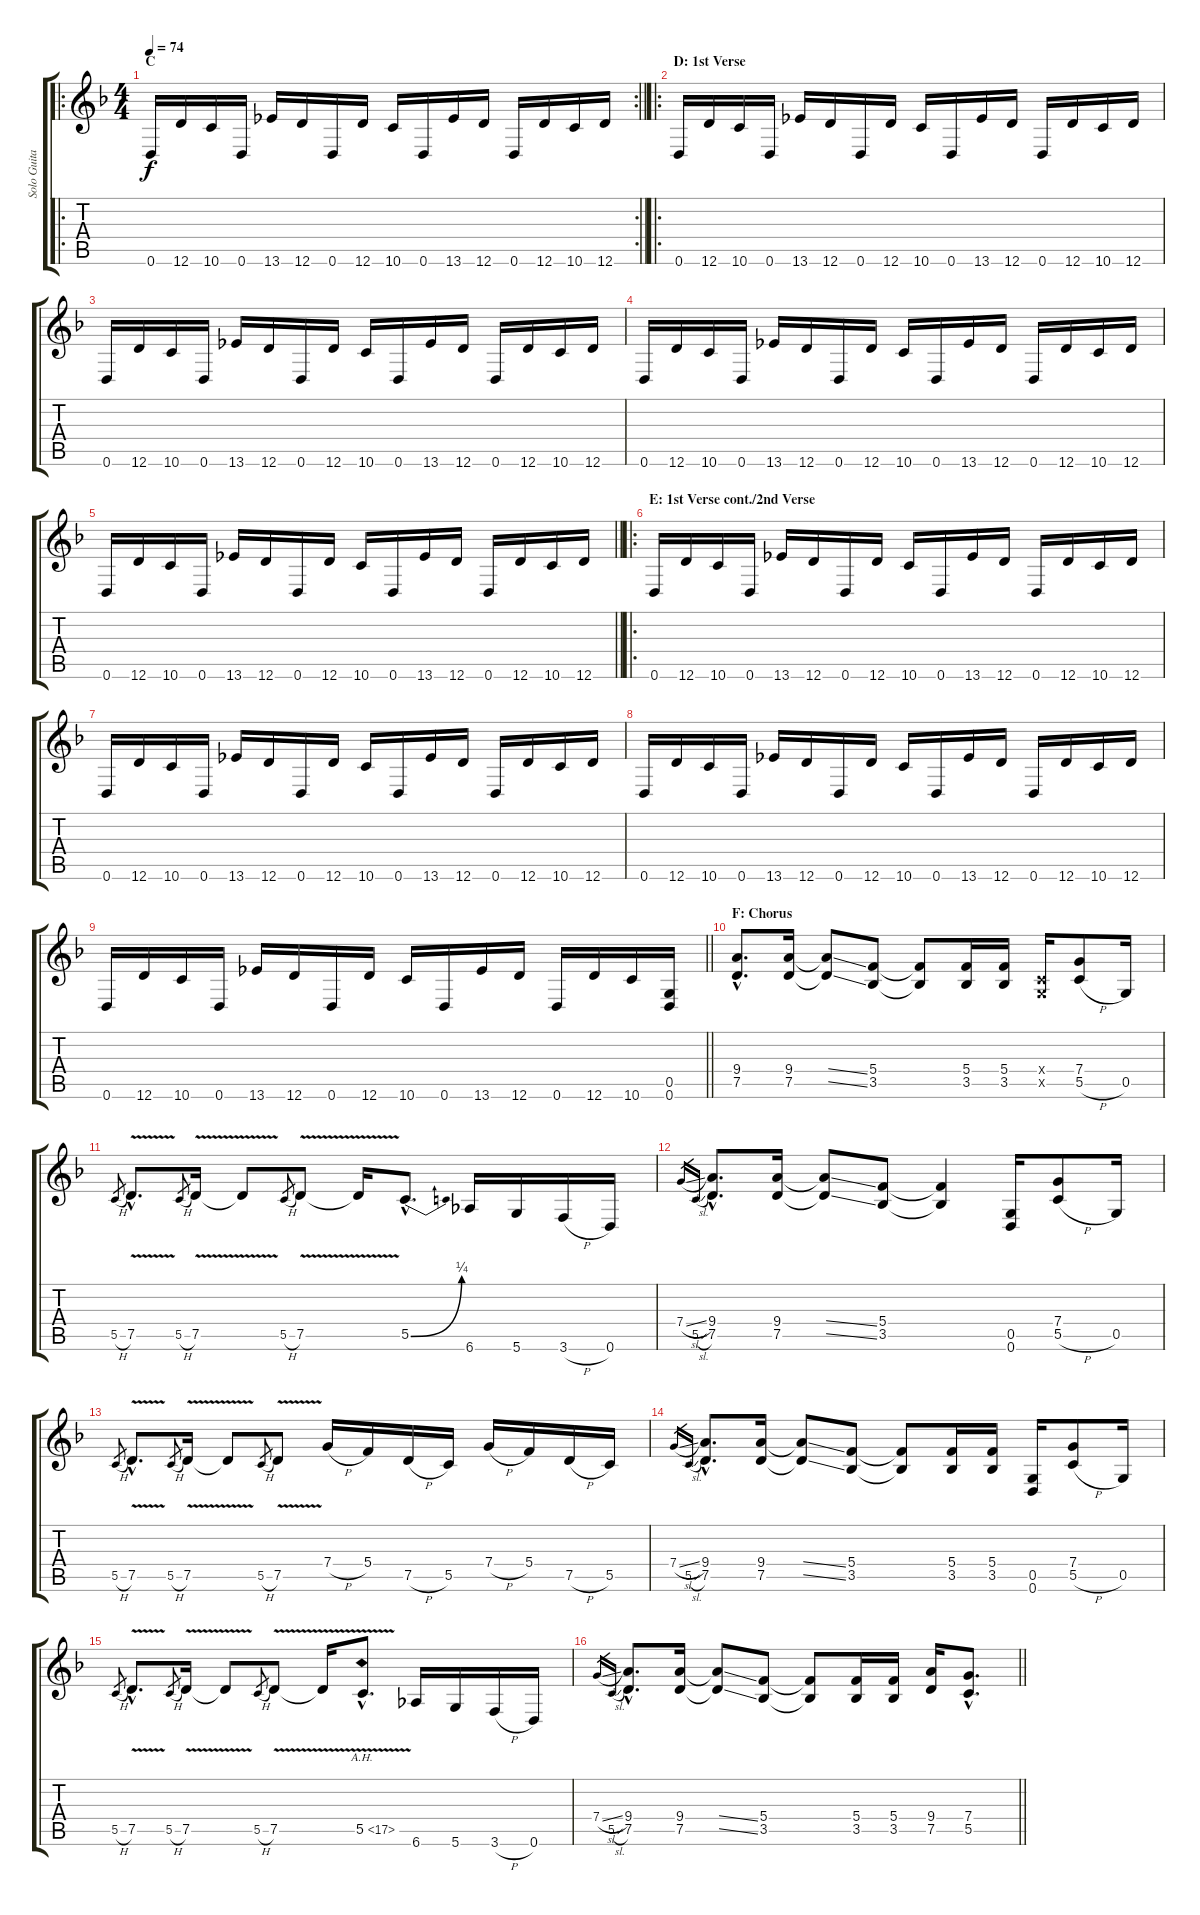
\track ("Solo Guitar" "Solo Guita") {instrument distortionguitar}
\staff {score tabs}
\tuning (D4 A3 F3 C3 G2 D2) {hide}
\ro
\rc 2
\ts (4 4)
\section ("" "C")
\tempo 74
\clef g2
\barLineRight lightlight
\ks dminor
0.6.16{dy f} 12.6.16 10.6.16 0.6.16 13.6.16 12.6.16 0.6.16 12.6.16 10.6.16 0.6.16 13.6.16 12.6.16 0.6.16 12.6.16 10.6.16 12.6.16 |
\ro
\section ("" "D: 1st Verse")
0.6.16 12.6.16 10.6.16 0.6.16 13.6.16 12.6.16 0.6.16 12.6.16 10.6.16 0.6.16 13.6.16 12.6.16 0.6.16 12.6.16 10.6.16 12.6.16 |
0.6.16 12.6.16 10.6.16 0.6.16 13.6.16 12.6.16 0.6.16 12.6.16 10.6.16 0.6.16 13.6.16 12.6.16 0.6.16 12.6.16 10.6.16 12.6.16 |
0.6.16 12.6.16 10.6.16 0.6.16 13.6.16 12.6.16 0.6.16 12.6.16 10.6.16 0.6.16 13.6.16 12.6.16 0.6.16 12.6.16 10.6.16 12.6.16 |
\barLineRight lightlight
0.6.16 12.6.16 10.6.16 0.6.16 13.6.16 12.6.16 0.6.16 12.6.16 10.6.16 0.6.16 13.6.16 12.6.16 0.6.16 12.6.16 10.6.16 12.6.16 |
\ro
\section ("" "E: 1st Verse cont./2nd Verse")
0.6.16 12.6.16 10.6.16 0.6.16 13.6.16 12.6.16 0.6.16 12.6.16 10.6.16 0.6.16 13.6.16 12.6.16 0.6.16 12.6.16 10.6.16 12.6.16 |
0.6.16 12.6.16 10.6.16 0.6.16 13.6.16 12.6.16 0.6.16 12.6.16 10.6.16 0.6.16 13.6.16 12.6.16 0.6.16 12.6.16 10.6.16 12.6.16 |
0.6.16 12.6.16 10.6.16 0.6.16 13.6.16 12.6.16 0.6.16 12.6.16 10.6.16 0.6.16 13.6.16 12.6.16 0.6.16 12.6.16 10.6.16 12.6.16 |
\barLineRight lightlight
0.6.16 12.6.16 10.6.16 0.6.16 13.6.16 12.6.16 0.6.16 12.6.16 10.6.16 0.6.16 13.6.16 12.6.16 0.6.16 12.6.16 10.6.16 (0.5 0.6).16 |
\section ("" "F: Chorus")
(9.4{hac} 7.5{hac}).8{d} (9.4 7.5).16 (9.4{ss t} 7.5{ss t}).8 (5.4 3.5).8 (5.4{t} 3.5{t}).8 (5.4 3.5).16 (5.4 3.5).16 (0.4{x} 0.5{x}).16 (7.4 5.5{h}).8 0.5.16 |
5.5{h}.8{gr} 7.5{v hac}.8{d} 5.5{h}.8{gr} 7.5{v}.16 7.5{t}.8 5.5{h}.8{gr} 7.5{v}.8 7.5{t}.16 5.5{be (bend 0 0 60 1) hac}.8{d} 6.6.16 5.6.16 3.6{h}.16 0.6.16 |
7.4{sl}.16{gr} 5.5{sl}.16{gr} (9.4{hac} 7.5{hac}).8{d} (9.4 7.5).16 (9.4{ss t} 7.5{ss t}).8 (5.4 3.5).8 (5.4{t} 3.5{t}).4 (0.5 0.6).16 (7.4 5.5{h}).8 0.5.16 |
5.5{h}.8{gr} 7.5{v hac}.8{d} 5.5{h}.8{gr} 7.5{v}.16 7.5{t}.8 5.5{h}.8{gr} 7.5{v}.8 7.4{h}.16 5.4.16 7.5{h}.16 5.5.16 7.4{h}.16 5.4.16 7.5{h}.16 5.5.16 |
7.4{sl}.16{gr} 5.5{sl}.16{gr} (9.4{hac} 7.5{hac}).8{d} (9.4 7.5).16 (9.4{ss t} 7.5{ss t}).8 (5.4 3.5).8 (5.4{t} 3.5{t}).8 (5.4 3.5).16 (5.4 3.5).16 (0.5 0.6).16 (7.4 5.5{h}).8 0.5.16 |
5.5{h}.8{gr} 7.5{v hac}.8{d} 5.5{h}.8{gr} 7.5{v}.16 7.5{t}.8 5.5{h}.8{gr} 7.5{v}.8 7.5{t}.16 5.5{ah 12 v hac}.8{d} 6.6.16 5.6.16 3.6{h}.16 0.6.16 |
\barLineRight lightlight
7.4{sl}.16{gr} 5.5{sl}.16{gr} (9.4{hac} 7.5{hac}).8{d} (9.4 7.5).16 (9.4{ss t} 7.5{ss t}).8 (5.4 3.5).8 (5.4{t} 3.5{t}).8 (5.4 3.5).16 (5.4 3.5).16 (9.4 7.5).16 (7.4{hac} 5.5{hac}).8{d}
